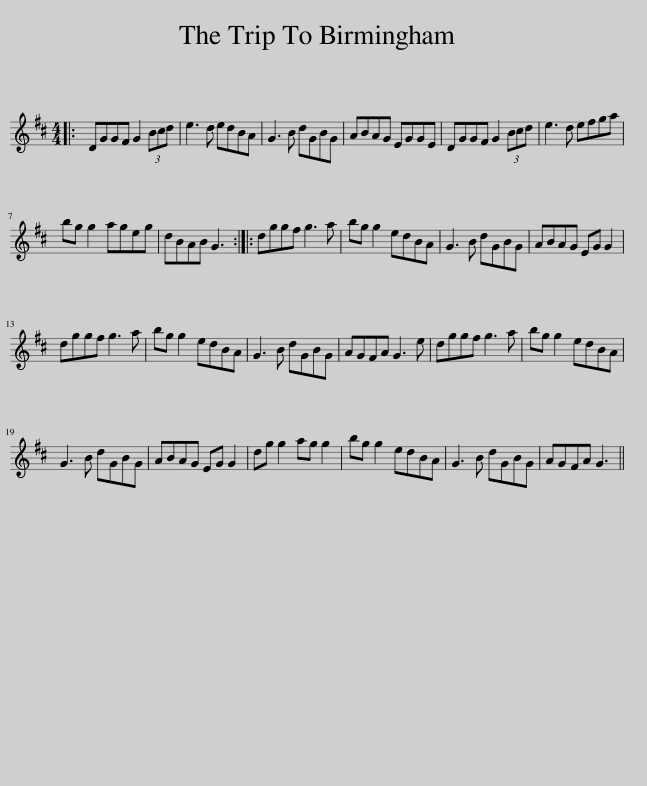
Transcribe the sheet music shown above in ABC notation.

X:1
L:1/8
M:4/4
I:linebreak $
K:D
V:1 treble
V:1
|: DGGF G2 (3Bcd | e3 d edBA | G3 B dGBG | ABAG EGGE | DGGF G2 (3Bcd | %5
 e3 d efga |$ bg g2 ageg | dBAB G3 :: dggf g3 a | bg g2 edBA | %10
 G3 B dGBG | ABAG EG G2 |$ dggf g3 a | bg g2 edBA | G3 B dGBG | %15
 AGFA G3 e | dggf g3 a | bg g2 edBA |$ G3 B dGBG | ABAG EG G2 | %20
 dg g2 ag g2 | bg g2 edBA | G3 B dGBG | AGFA G3 || %24
